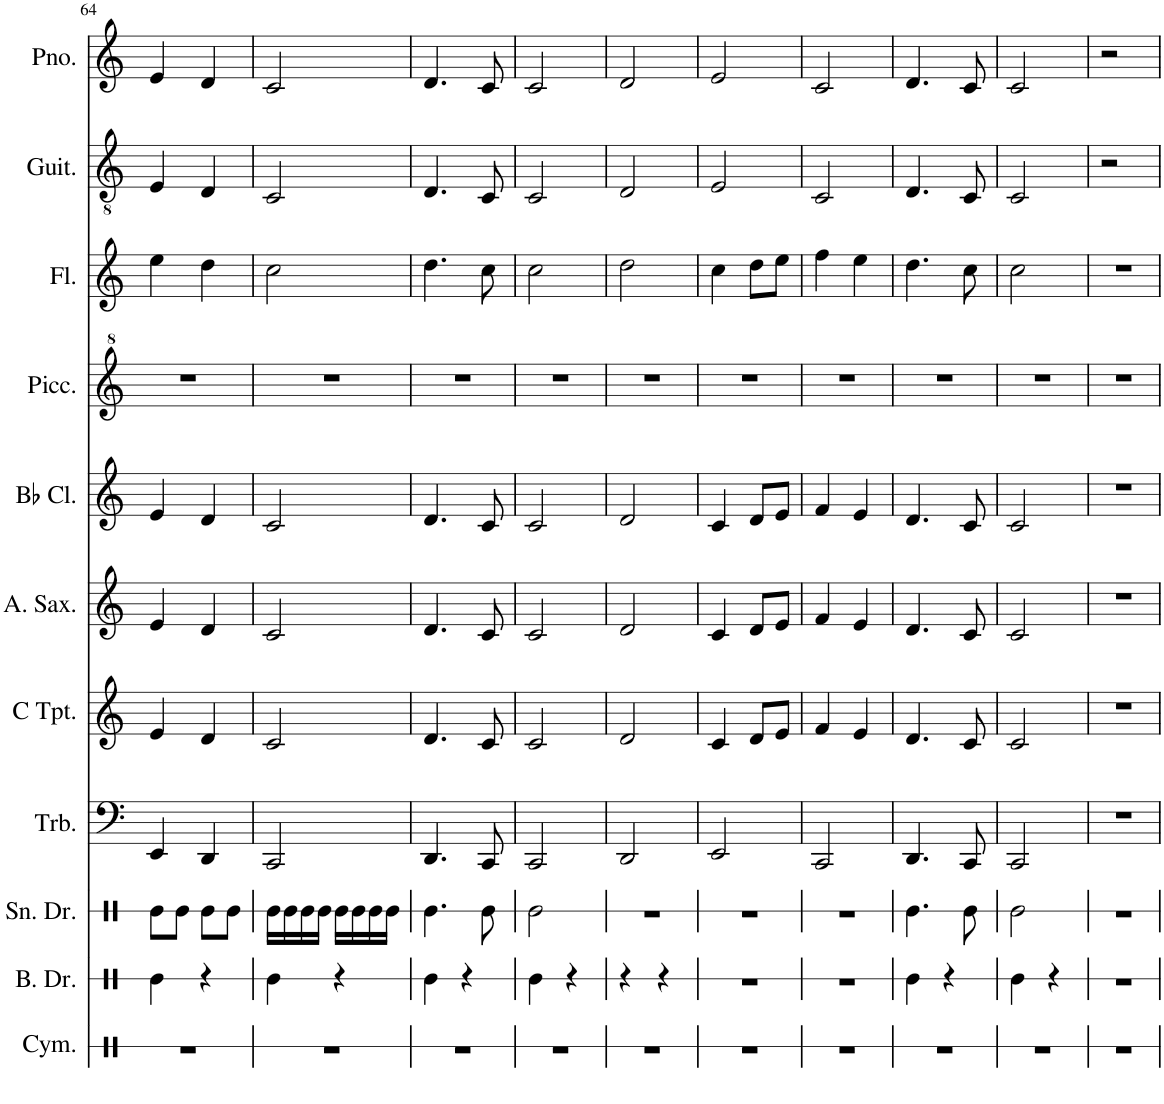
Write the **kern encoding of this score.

**kern	**kern	**kern	**kern	**kern	**kern	**kern	**kern	**kern	**kern	**kern
*part11	*part10	*part9	*part8	*part7	*part6	*part5	*part4	*part3	*part2	*part1
*staff11	*staff10	*staff9	*staff8	*staff7	*staff6	*staff5	*staff4	*staff3	*staff2	*staff1
*I"Cymbal	*I"Bass Drum	*I"Snare Drum	*I"Trombone	*I"C Trumpet	*I"Alto Saxophone	*I"Bb Clarinet	*I"Piccolo	*I"Flute	*I"Acoustic Guitar	*I"Piano
*I'Cym.	*I'B. Dr.	*I'Sn. Dr.	*I'Trb.	*I'C Tpt.	*I'A. Sax.	*I'Bb Cl.	*I'Picc.	*I'Fl.	*I'Guit.	*I'Pno.
!!LO:PB:g=z
*clefX	*clefX	*clefX	*clefF4	*clefG2	*clefG2	*clefG2	*clefG^2	*clefG2	*clefGv2	*clefG2
*	*	*	*	*	*ITrd5c9	*ITrd1c2	*ITrd-7c-12	*	*	*
*k[]	*k[]	*k[]	*k[]	*k[]	*k[]	*k[]	*k[]	*k[]	*k[]	*k[]
*M2/4	*M2/4	*M2/4	*M2/4	*M2/4	*M2/4	*M2/4	*M2/4	*M2/4	*M2/4	*M2/4
=64	=64	=64	=64	=64	=64	=64	=64	=64	=64	=64
2r	4Re\	8Re\L	4EE/	4e/	4e/	4e/	2r	4ee\	4E/	4e/
.	.	8Re\J	.	.	.	.	.	.	.	.
.	4r	8Re\L	4DD/	4d/	4d/	4d/	.	4dd\	4D/	4d/
.	.	8Re\J	.	.	.	.	.	.	.	.
=65	=65	=65	=65	=65	=65	=65	=65	=65	=65	=65
2r	4Re\	16Re\LL	2CC/	2c/	2c/	2c/	2r	2cc\	2C/	2c/
.	.	16Re\	.	.	.	.	.	.	.	.
.	.	16Re\	.	.	.	.	.	.	.	.
.	.	16Re\JJ	.	.	.	.	.	.	.	.
.	4r	16Re\LL	.	.	.	.	.	.	.	.
.	.	16Re\	.	.	.	.	.	.	.	.
.	.	16Re\	.	.	.	.	.	.	.	.
.	.	16Re\JJ	.	.	.	.	.	.	.	.
=66	=66	=66	=66	=66	=66	=66	=66	=66	=66	=66
2r	4Re\	4.Re\	4.DD/	4.d/	4.d/	4.d/	2r	4.dd\	4.D/	4.d/
.	4r	.	.	.	.	.	.	.	.	.
.	.	8Re\	8CC/	8c/	8c/	8c/	.	8cc\	8C/	8c/
=67	=67	=67	=67	=67	=67	=67	=67	=67	=67	=67
2r	4Re\	2Re\	2CC/	2c/	2c/	2c/	2r	2cc\	2C/	2c/
.	4r	.	.	.	.	.	.	.	.	.
=68	=68	=68	=68	=68	=68	=68	=68	=68	=68	=68
2r	4r	2r	2DD/	2d/	2d/	2d/	2r	2dd\	2D/	2d/
.	4r	.	.	.	.	.	.	.	.	.
=69	=69	=69	=69	=69	=69	=69	=69	=69	=69	=69
2r	2r	2r	2EE/	4c/	4c/	4c/	2r	4cc\	2E/	2e/
.	.	.	.	8d/L	8d/L	8d/L	.	8dd\L	.	.
.	.	.	.	8e/J	8e/J	8e/J	.	8ee\J	.	.
=70	=70	=70	=70	=70	=70	=70	=70	=70	=70	=70
2r	2r	2r	2CC/	4f/	4f/	4f/	2r	4ff\	2C/	2c/
.	.	.	.	4e/	4e/	4e/	.	4ee\	.	.
=71	=71	=71	=71	=71	=71	=71	=71	=71	=71	=71
2r	4Re\	4.Re\	4.DD/	4.d/	4.d/	4.d/	2r	4.dd\	4.D/	4.d/
.	4r	.	.	.	.	.	.	.	.	.
.	.	8Re\	8CC/	8c/	8c/	8c/	.	8cc\	8C/	8c/
=72	=72	=72	=72	=72	=72	=72	=72	=72	=72	=72
2r	4Re\	2Re\	2CC/	2c/	2c/	2c/	2r	2cc\	2C/	2c/
.	4r	.	.	.	.	.	.	.	.	.
=73	=73	=73	=73	=73	=73	=73	=73	=73	=73	=73
2r	2r	2r	2r	2r	2r	2r	2r	2r	2r	2r
=	=	=	=	=	=	=	=	=	=	=
*-	*-	*-	*-	*-	*-	*-	*-	*-	*-	*-
